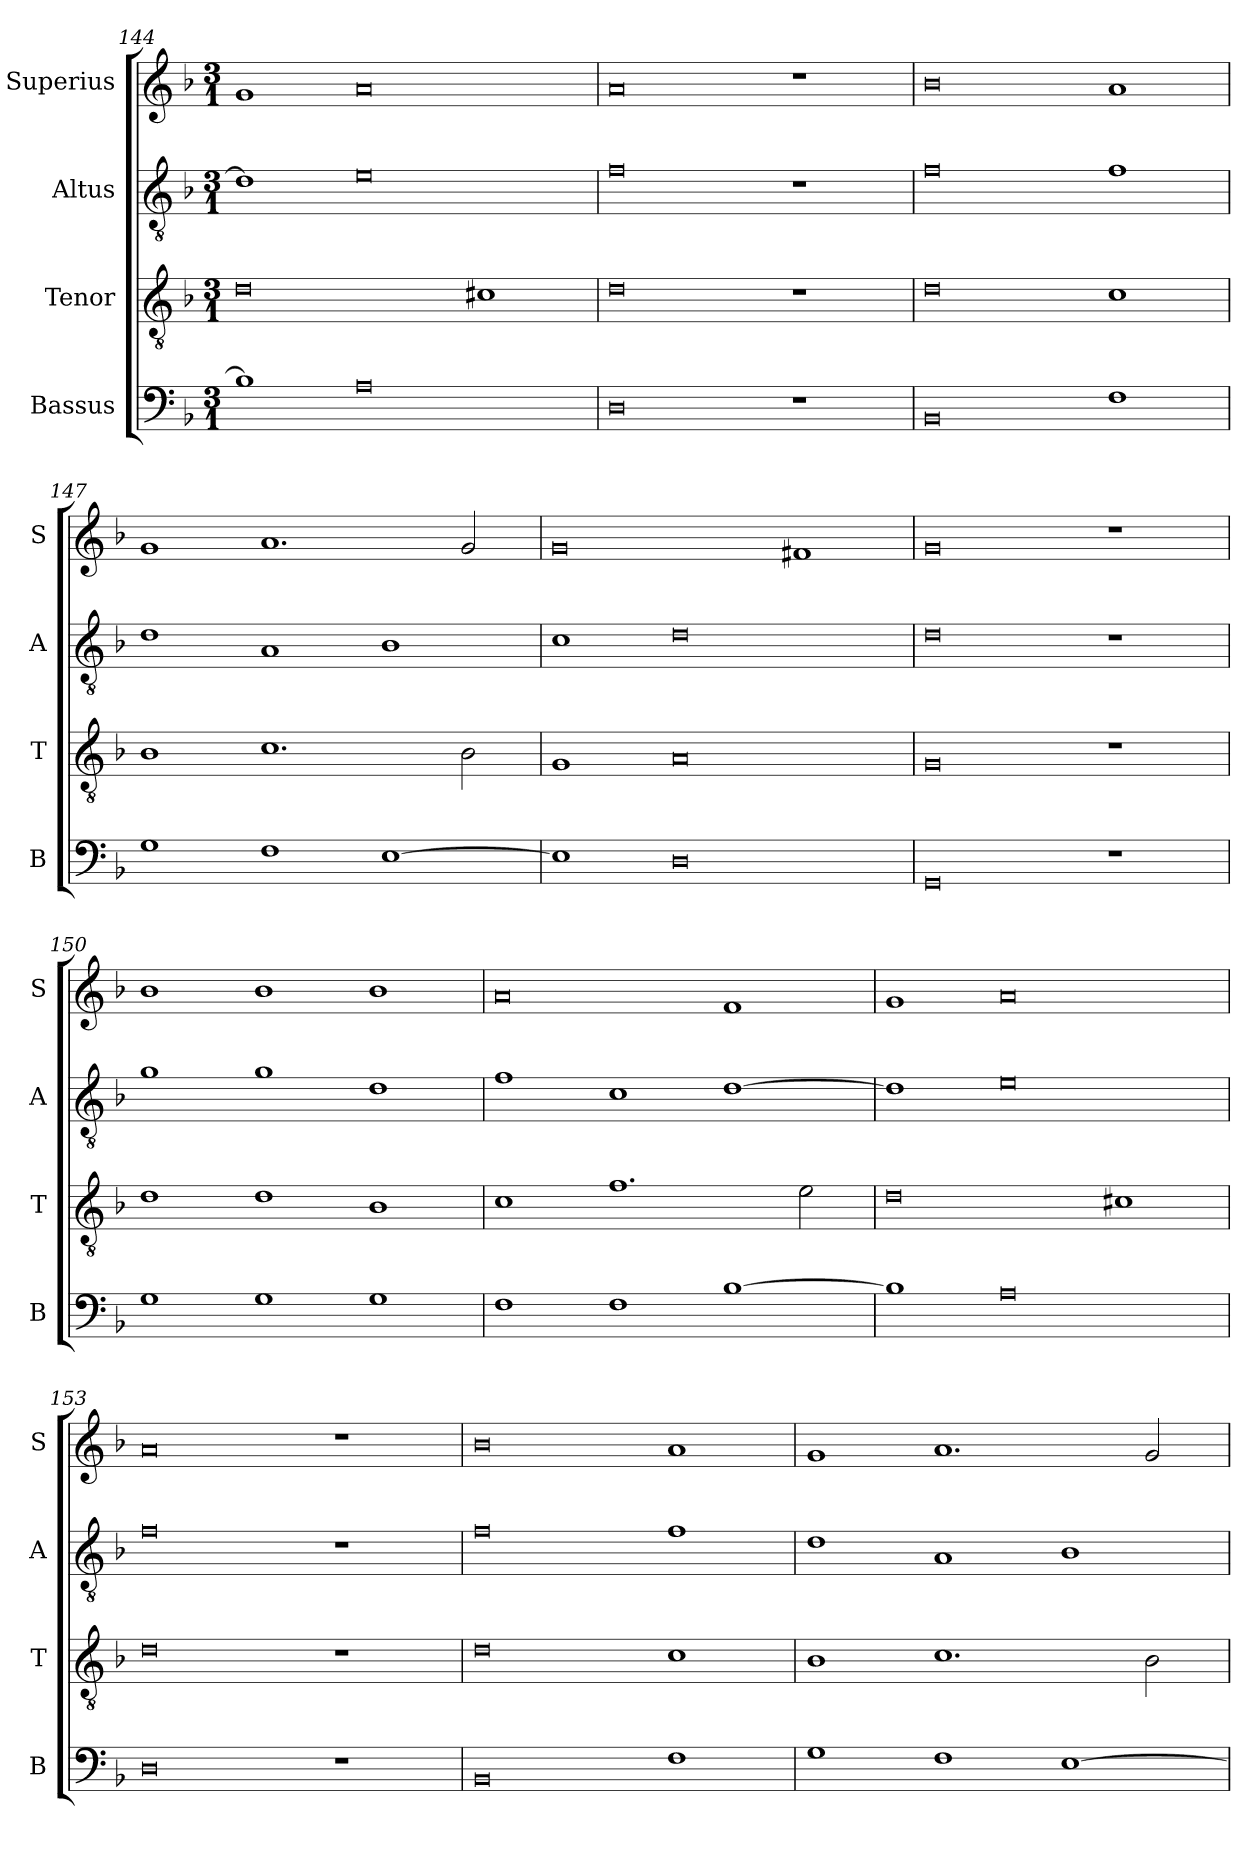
**kern	**kern	**kern	**kern
*part4	*part3	*part2	*part1
*staff4	*staff3	*staff2	*staff1
*I"Bassus	*I"Tenor	*I"Altus	*I"Superius
*I'B	*I'T	*I'A	*I'S
*clefF4	*clefGv2	*clefGv2	*clefG2
*k[b-]	*k[b-]	*k[b-]	*k[b-]
*F:	*F:	*F:	*F:
*M3/1	*M3/1	*M3/1	*M3/1
=144	=144	=144	=144
1B-]	0d	1d]	1g
0A	.	0e	0a
.	1c#X	.	.
=145	=145	=145	=145
0D	0d	0f	0a
1r	1r	1r	1r
=146	=146	=146	=146
0BB-	0d	0f	0b-
1F	1c	1f	1a
=147	=147	=147	=147
1G	1B-	1d	1g
1F	1.c	1A	1.a
[1E	.	1B-	.
.	2B-	.	2g
=148	=148	=148	=148
1E]	1G	1c	0g
0D	0A	0d	.
.	.	.	1f#X
=149	=149	=149	=149
0GG	0G	0d	0g
1r	1r	1r	1r
=150	=150	=150	=150
1G	1d	1g	1b-
1G	1d	1g	1b-
1G	1B-	1d	1b-
=151	=151	=151	=151
1F	1c	1f	0a
1F	1.f	1c	.
[1B-	.	[1d	1f
.	2e	.	.
=152	=152	=152	=152
1B-]	0d	1d]	1g
0A	.	0e	0a
.	1c#X	.	.
=153	=153	=153	=153
0D	0d	0f	0a
1r	1r	1r	1r
=154	=154	=154	=154
0BB-	0d	0f	0b-
1F	1c	1f	1a
=155	=155	=155	=155
1G	1B-	1d	1g
1F	1.c	1A	1.a
[1E	.	1B-	.
.	2B-	.	2g
=	=	=	=
*-	*-	*-	*-
